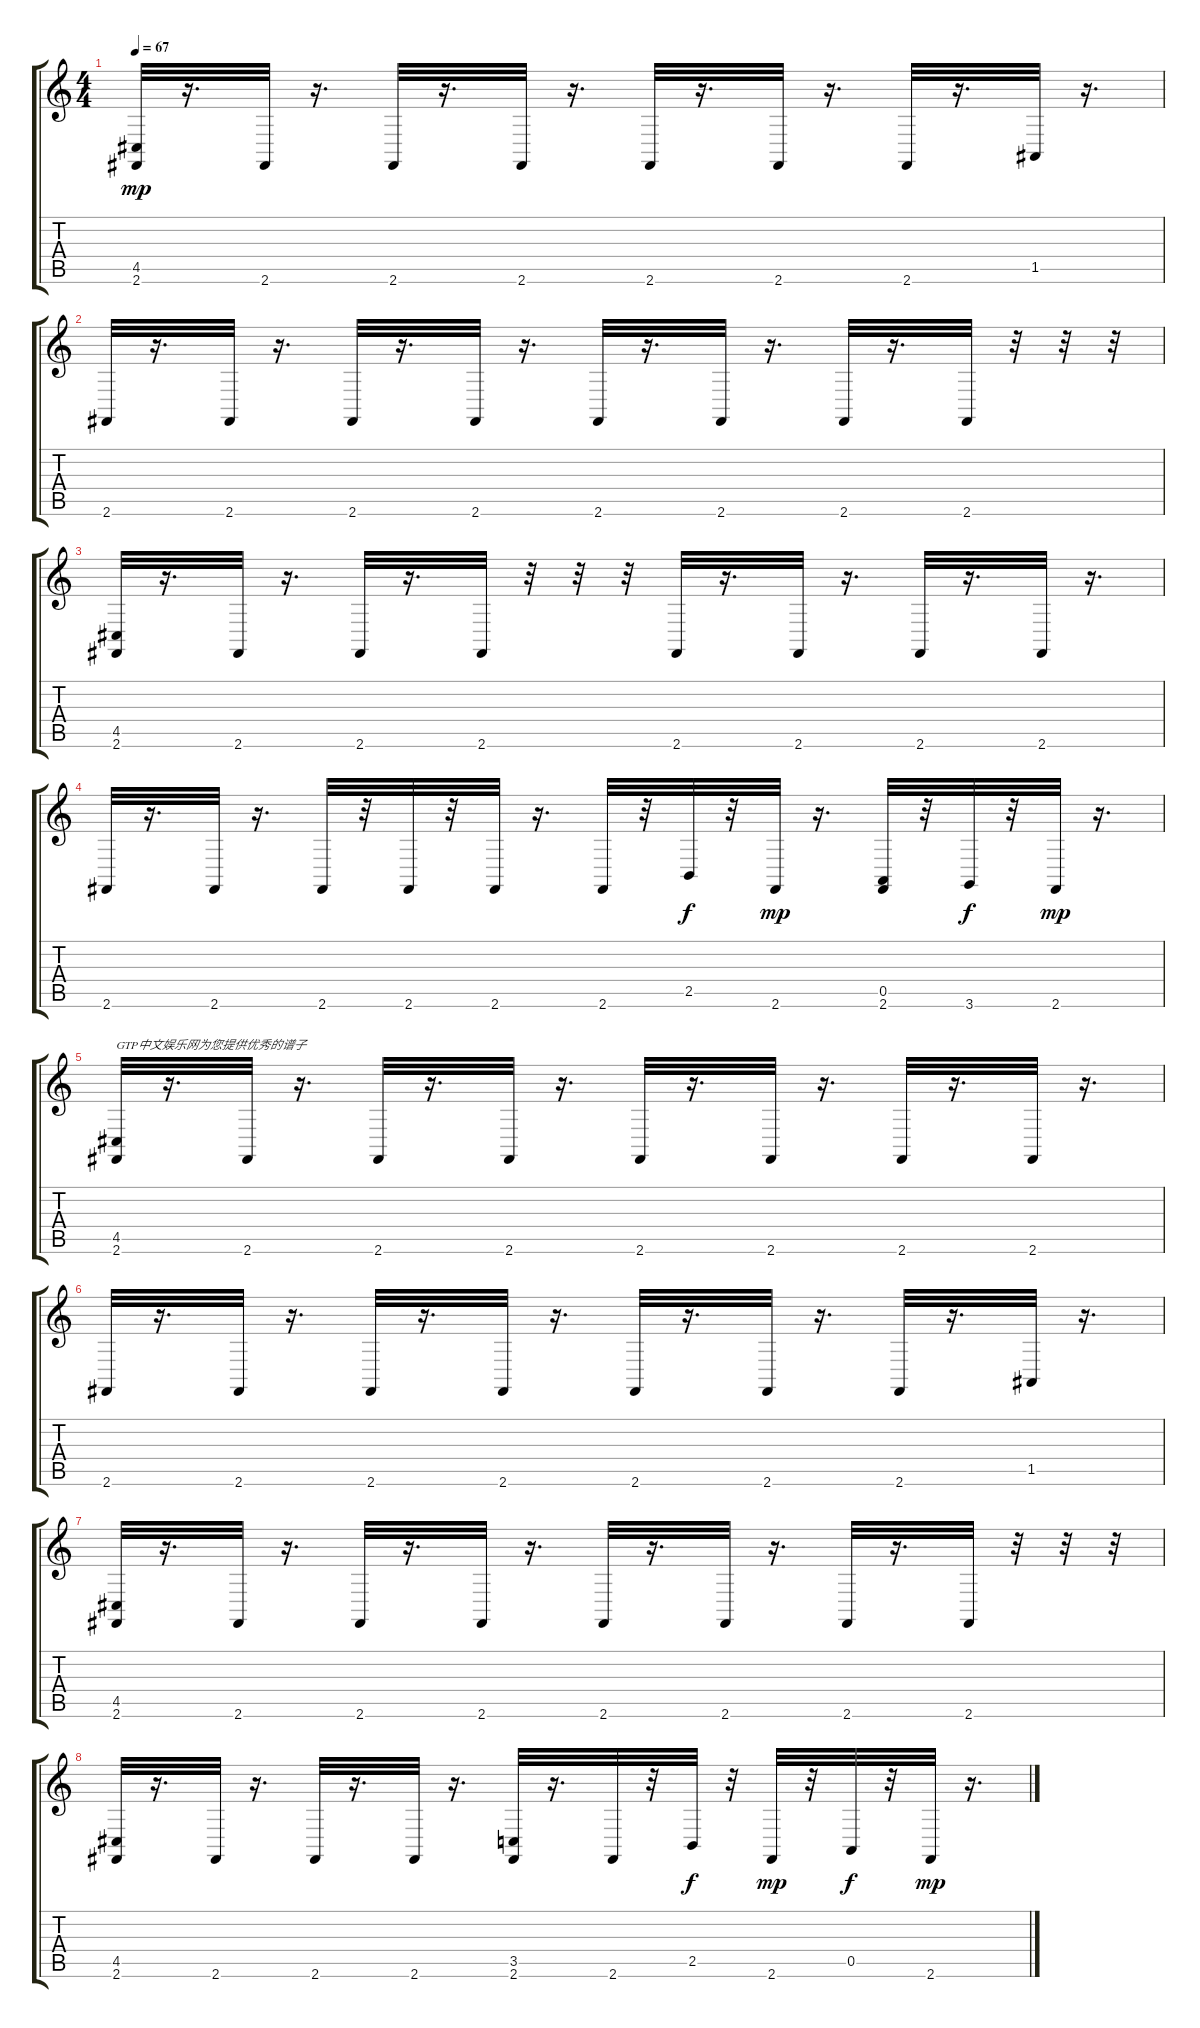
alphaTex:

\track "" {instrument acousticgrandpiano}
\staff {score tabs}
\tuning (E4 B3 G3 D3 A2 E2) {hide}
\ts (4 4)
\tempo 67
\clef g2
\ks c
(4.5 2.6).32{dy mp instrument acousticgrandpiano} r.16{d} 2.6.32 r.16{d} 2.6.32 r.16{d} 2.6.32 r.16{d} 2.6.32 r.16{d} 2.6.32 r.16{d} 2.6.32 r.16{d} 1.5.32 r.16{d} |
2.6.32 r.16{d} 2.6.32 r.16{d} 2.6.32 r.16{d} 2.6.32 r.16{d} 2.6.32 r.16{d} 2.6.32 r.16{d} 2.6.32 r.16{d} 2.6.32 r.32 r.32 r.32 |
(4.5 2.6).32 r.16{d} 2.6.32 r.16{d} 2.6.32 r.16{d} 2.6.32 r.32 r.32 r.32 2.6.32 r.16{d} 2.6.32 r.16{d} 2.6.32 r.16{d} 2.6.32 r.16{d} |
2.6.32 r.16{d} 2.6.32 r.16{d} 2.6.32 r.32 2.6.32 r.32 2.6.32 r.16{d} 2.6.32 r.32 2.5.32{dy f} r.32 2.6.32{dy mp} r.16{d} (0.5 2.6).32 r.32 3.6.32{dy f} r.32 2.6.32{dy mp} r.16{d} |
(4.5 2.6).32{txt "GTP中文娱乐网为您提供优秀的谱子"} r.16{d} 2.6.32 r.16{d} 2.6.32 r.16{d} 2.6.32 r.16{d} 2.6.32 r.16{d} 2.6.32 r.16{d} 2.6.32 r.16{d} 2.6.32 r.16{d} |
2.6.32 r.16{d} 2.6.32 r.16{d} 2.6.32 r.16{d} 2.6.32 r.16{d} 2.6.32 r.16{d} 2.6.32 r.16{d} 2.6.32 r.16{d} 1.5.32 r.16{d} |
(4.5 2.6).32 r.16{d} 2.6.32 r.16{d} 2.6.32 r.16{d} 2.6.32 r.16{d} 2.6.32 r.16{d} 2.6.32 r.16{d} 2.6.32 r.16{d} 2.6.32 r.32 r.32 r.32 |
(4.5 2.6).32 r.16{d} 2.6.32 r.16{d} 2.6.32 r.16{d} 2.6.32 r.16{d} (3.5 2.6).32 r.16{d} 2.6.32 r.32 2.5.32{dy f} r.32 2.6.32{dy mp} r.32 0.5.32{dy f} r.32 2.6.32{dy mp} r.16{d}
